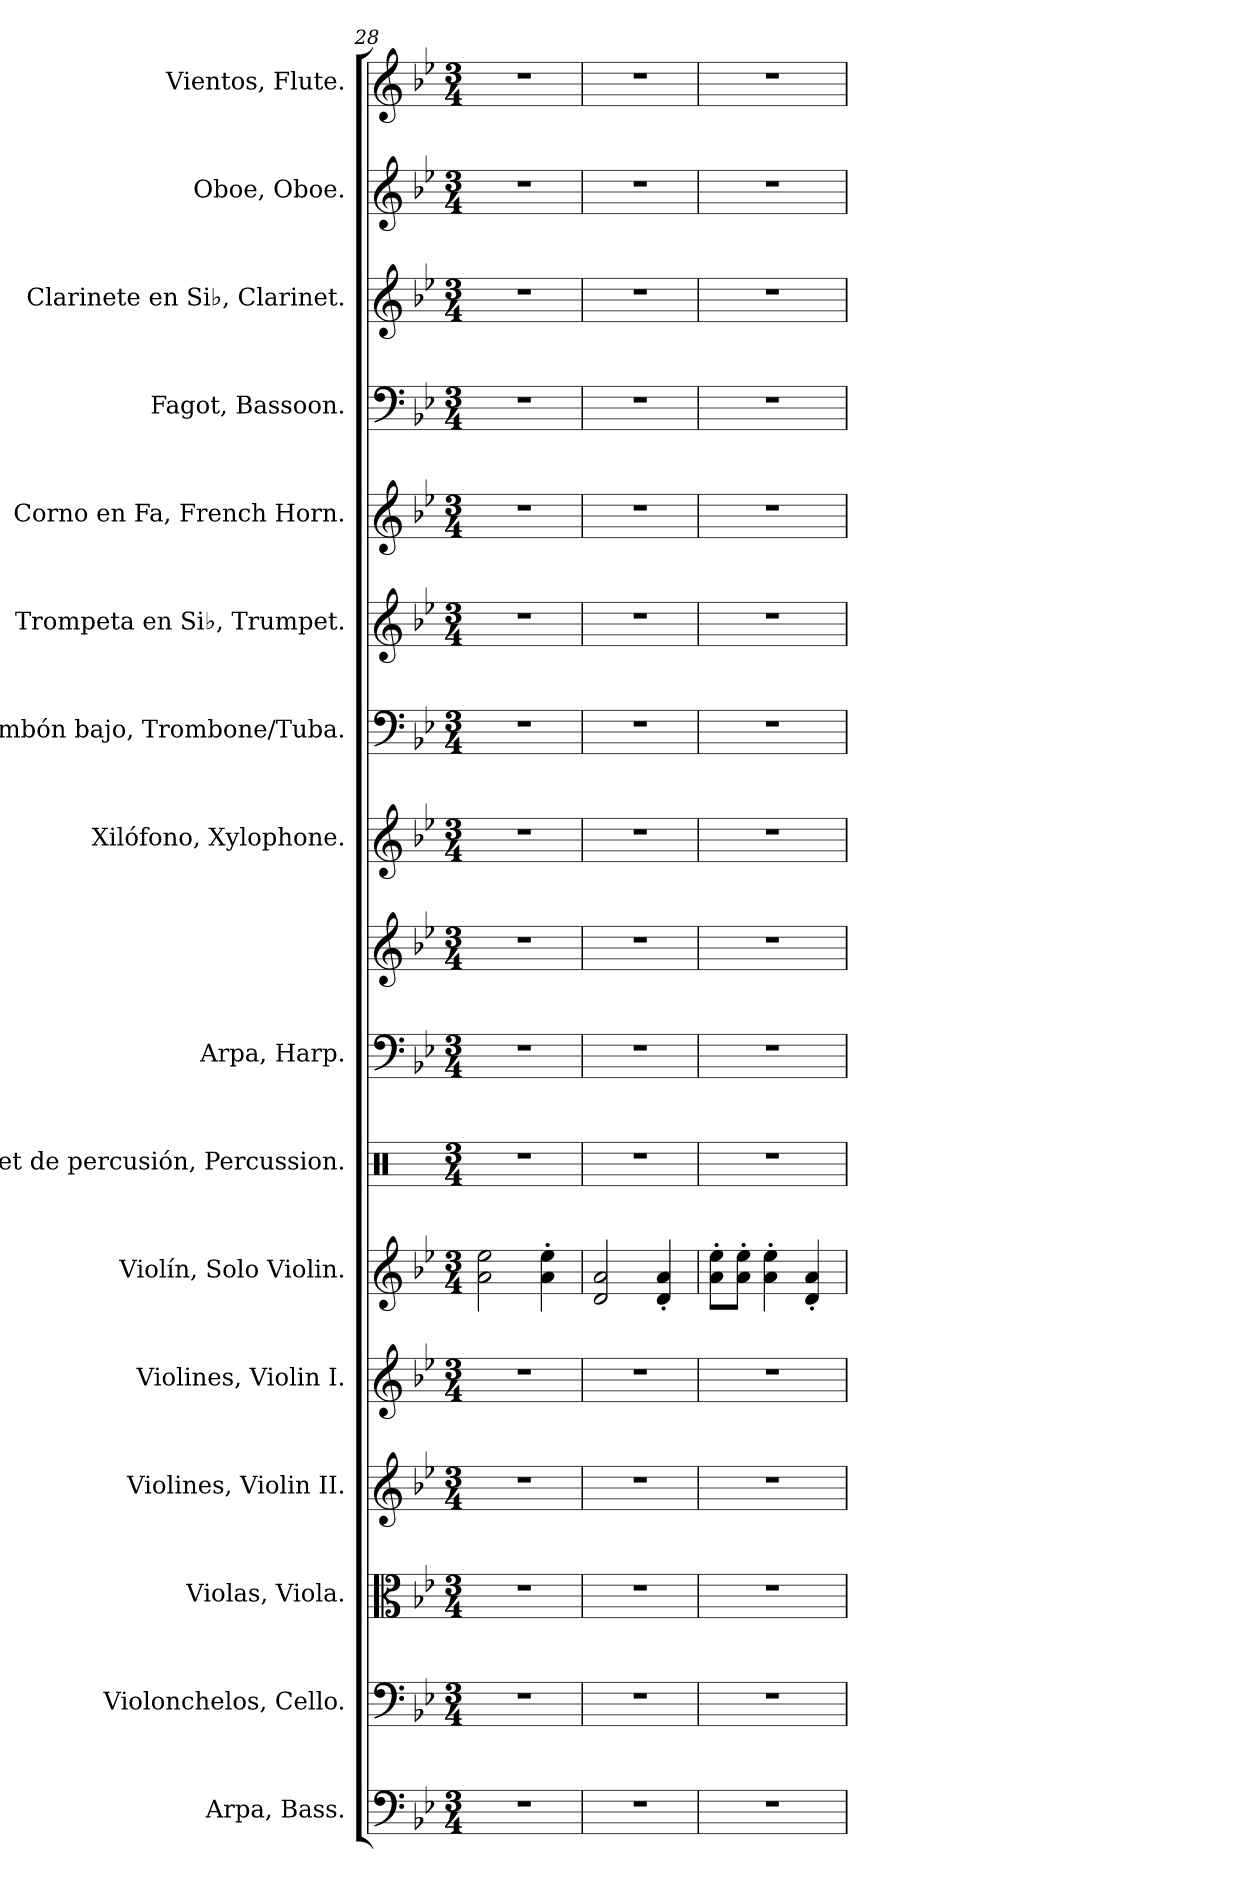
**kern	**kern	**kern	**kern	**kern	**kern	**kern	**kern	**kern	**kern	**kern	**kern	**kern	**kern	**kern	**kern	**kern
*part16	*part15	*part14	*part13	*part12	*part11	*part10	*part9	*part9	*part8	*part7	*part6	*part5	*part4	*part3	*part2	*part1
*staff17	*staff16	*staff15	*staff14	*staff13	*staff12	*staff11	*staff10	*staff9	*staff8	*staff7	*staff6	*staff5	*staff4	*staff3	*staff2	*staff1
*I"Arpa, Bass.	*I"Violonchelos, Cello.	*I"Violas, Viola.	*I"Violines, Violin II.	*I"Violines, Violin I.	*I"Violín, Solo Violin.	*I"Set de percusión, Percussion.	*I"Arpa, Harp.	*	*I"Xilófono, Xylophone.	*I"Trombón bajo, Trombone/Tuba.	*I"Trompeta en Si♭, Trumpet.	*I"Corno en Fa, French Horn.	*I"Fagot, Bassoon.	*I"Clarinete en Si♭, Clarinet.	*I"Oboe, Oboe.	*I"Vientos, Flute.
*I'Arp.	*I'Vcs.	*I'Vlas.	*I'Vlns.	*I'Vlns.	*I'Vln.	*	*I'Arp.	*	*I'Xil.	*I'Tbn. B.	*I'Tpt. Si♭	*I'Cor. Fa	*I'Fag.	*I'Cl. Si♭	*I'Ob.	*I'Vi.
*clefF4	*clefF4	*clefC3	*clefG2	*clefG2	*clefG2	*clefX	*clefF4	*clefG2	*clefG2	*clefF4	*clefG2	*clefG2	*clefF4	*clefG2	*clefG2	*clefG2
*	*	*	*	*	*	*	*	*	*ITrd-7c-12	*	*ITrd1c2	*ITrd4c7	*	*ITrd1c2	*	*
*k[b-e-]	*k[b-e-]	*k[b-e-]	*k[b-e-]	*k[b-e-]	*k[b-e-]	*k[]	*k[b-e-]	*k[b-e-]	*k[b-e-]	*k[b-e-]	*k[b-e-a-d-]	*k[b-e-a-]	*k[b-e-]	*k[b-e-a-d-]	*k[b-e-]	*k[b-e-]
*M3/4	*M3/4	*M3/4	*M3/4	*M3/4	*M3/4	*M3/4	*M3/4	*M3/4	*M3/4	*M3/4	*M3/4	*M3/4	*M3/4	*M3/4	*M3/4	*M3/4
=28	=28	=28	=28	=28	=28	=28	=28	=28	=28	=28	=28	=28	=28	=28	=28	=28
2.r	2.r	2.r	2.r	2.r	2a\ 2ee-\	2.r	2.r	2.r	2.r	2.r	2.r	2.r	2.r	2.r	2.r	2.r
.	.	.	.	.	4a\' 4ee-\'	.	.	.	.	.	.	.	.	.	.	.
=29	=29	=29	=29	=29	=29	=29	=29	=29	=29	=29	=29	=29	=29	=29	=29	=29
2.r	2.r	2.r	2.r	2.r	2d/ 2a/	2.r	2.r	2.r	2.r	2.r	2.r	2.r	2.r	2.r	2.r	2.r
.	.	.	.	.	4d/' 4a/'	.	.	.	.	.	.	.	.	.	.	.
=30	=30	=30	=30	=30	=30	=30	=30	=30	=30	=30	=30	=30	=30	=30	=30	=30
2.r	2.r	2.r	2.r	2.r	8a\' 8ee-\'L	2.r	2.r	2.r	2.r	2.r	2.r	2.r	2.r	2.r	2.r	2.r
.	.	.	.	.	8a\' 8ee-\'J	.	.	.	.	.	.	.	.	.	.	.
.	.	.	.	.	4a\' 4ee-\'	.	.	.	.	.	.	.	.	.	.	.
.	.	.	.	.	4d/' 4a/'	.	.	.	.	.	.	.	.	.	.	.
=	=	=	=	=	=	=	=	=	=	=	=	=	=	=	=	=
*-	*-	*-	*-	*-	*-	*-	*-	*-	*-	*-	*-	*-	*-	*-	*-	*-
